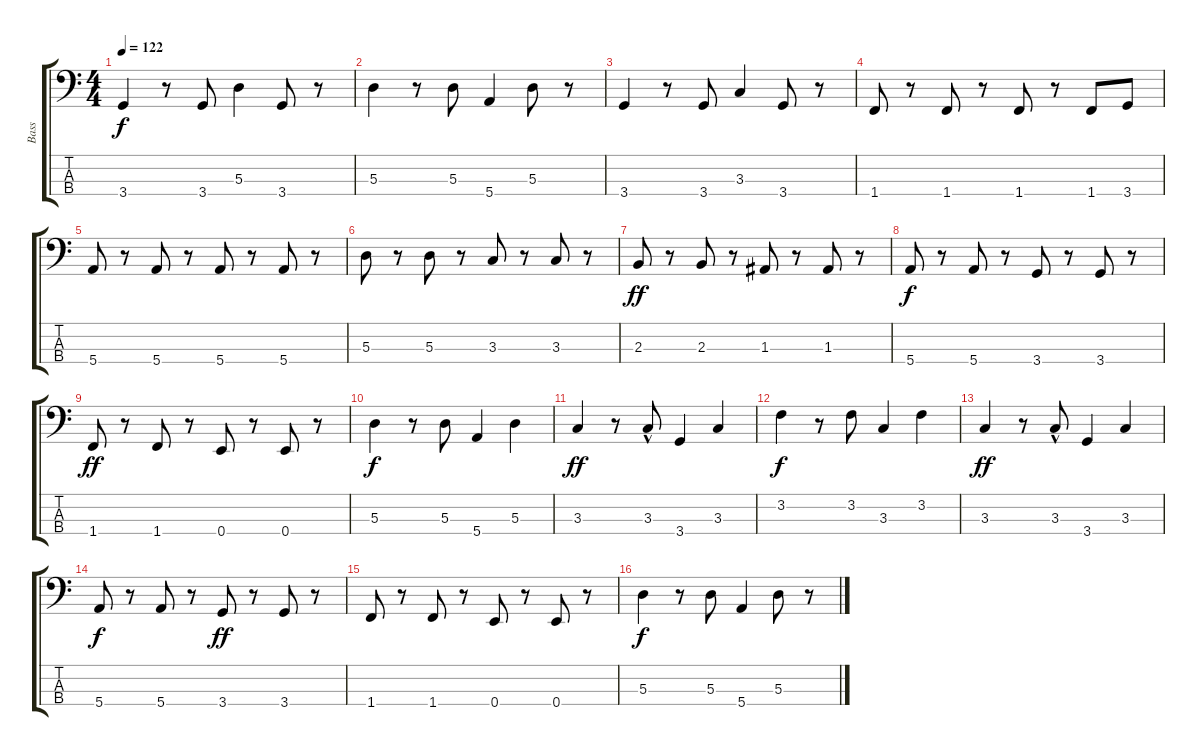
\track ("Bass" "Bass") {instrument electricbassfinger}
\staff {score tabs}
\tuning (G2 D2 A1 E1) {hide}
\ts (4 4)
\tempo 122
\clef f4
\ks c
3.4.4{dy f} r.8 3.4.8 5.3.4 3.4.8 r.8 |
5.3.4 r.8 5.3.8 5.4.4 5.3.8 r.8 |
3.4.4 r.8 3.4.8 3.3.4 3.4.8 r.8 |
1.4.8 r.8 1.4.8 r.8 1.4.8 r.8 1.4.8 3.4.8 |
5.4.8 r.8 5.4.8 r.8 5.4.8 r.8 5.4.8 r.8 |
5.3.8 r.8 5.3.8 r.8 3.3.8 r.8 3.3.8 r.8 |
2.3.8{dy ff} r.8 2.3.8 r.8 1.3.8 r.8 1.3.8 r.8 |
5.4.8{dy f} r.8 5.4.8 r.8 3.4.8 r.8 3.4.8 r.8 |
1.4.8{dy ff} r.8 1.4.8 r.8 0.4.8 r.8 0.4.8 r.8 |
5.3.4{dy f} r.8 5.3.8 5.4.4 5.3.4 |
3.3.4{dy ff} r.8 3.3{hac}.8 3.4.4 3.3.4 |
3.2.4{dy f} r.8 3.2.8 3.3.4 3.2.4 |
3.3.4{dy ff} r.8 3.3{hac}.8 3.4.4 3.3.4 |
5.4.8{dy f} r.8 5.4.8 r.8 3.4.8{dy ff} r.8 3.4.8 r.8 |
1.4.8 r.8 1.4.8 r.8 0.4.8 r.8 0.4.8 r.8 |
5.3.4{dy f} r.8 5.3.8 5.4.4 5.3.8 r.8
